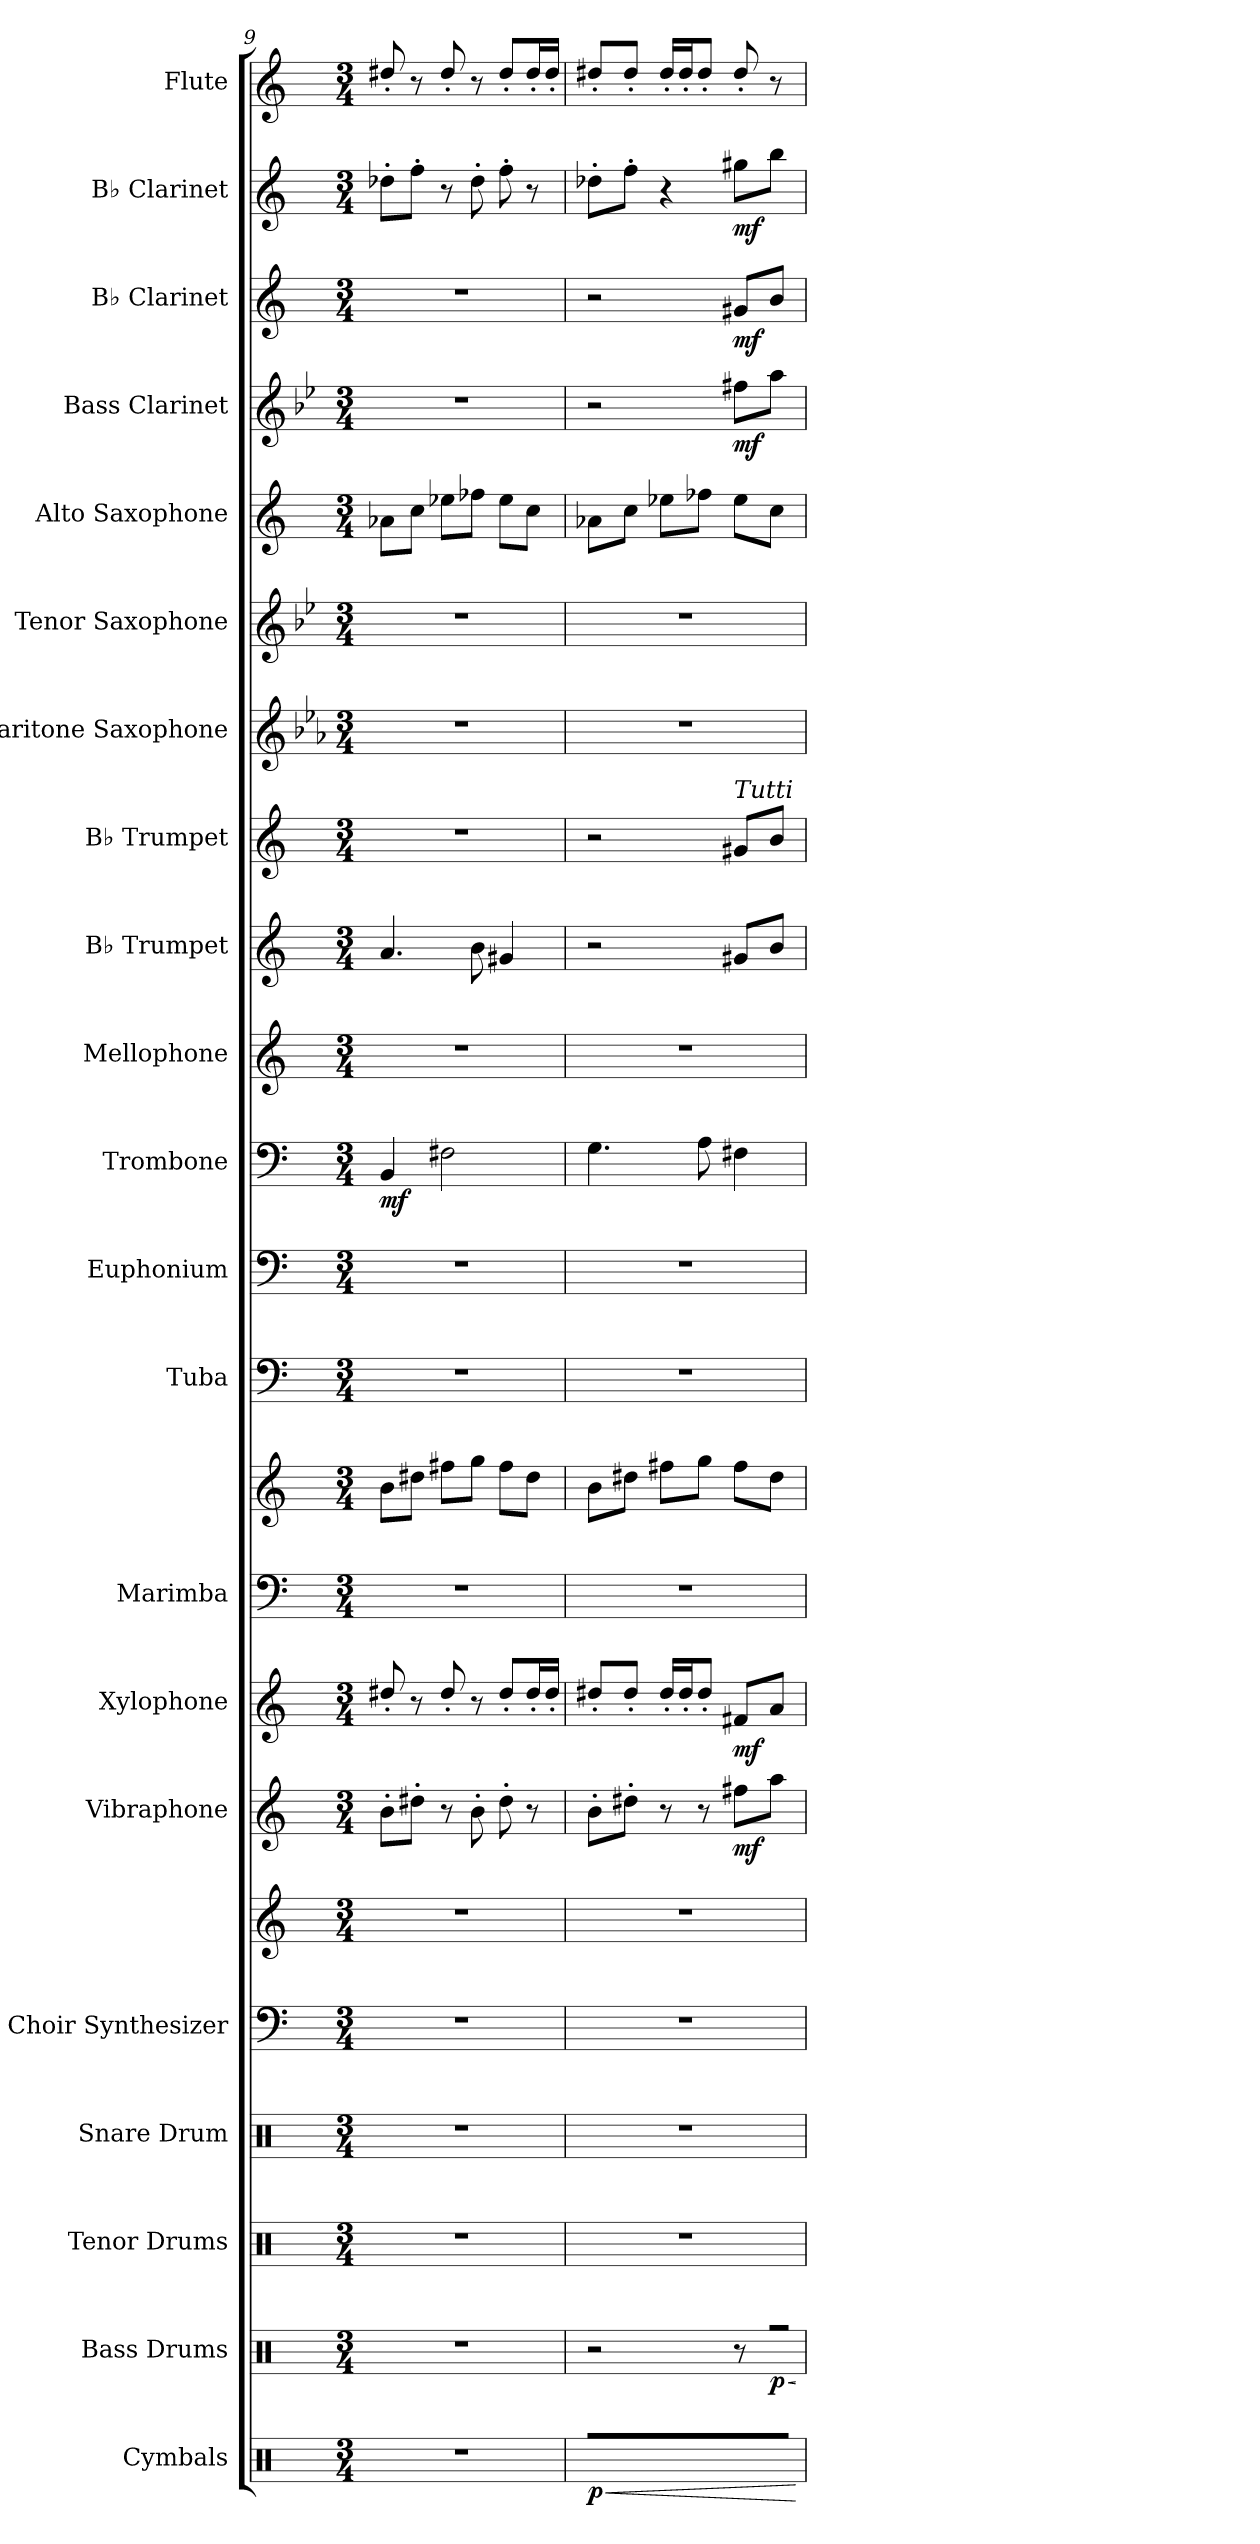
**kern	**dynam	**kern	**dynam	**kern	**kern	**kern	**kern	**kern	**dynam	**kern	**dynam	**kern	**kern	**kern	**kern	**kern	**dynam	**kern	**kern	**kern	**kern	**kern	**kern	**kern	**dynam	**kern	**dynam	**kern	**dynam	**kern
*part21	*part21	*part20	*part20	*part19	*part18	*part17	*part17	*part16	*part16	*part15	*part15	*part14	*part14	*part13	*part12	*part11	*part11	*part10	*part9	*part8	*part7	*part6	*part5	*part4	*part4	*part3	*part3	*part2	*part2	*part1
*staff23	*staff23	*staff22	*staff22	*staff21	*staff20	*staff19	*staff18	*staff17	*staff17	*staff16	*staff16	*staff15	*staff14	*staff13	*staff12	*staff11	*staff11	*staff10	*staff9	*staff8	*staff7	*staff6	*staff5	*staff4	*staff4	*staff3	*staff3	*staff2	*staff2	*staff1
*I"Cymbals	*	*I"Bass Drums	*	*I"Tenor Drums	*I"Snare Drum	*I"Choir Synthesizer	*	*I"Vibraphone	*	*I"Xylophone	*	*I"Marimba	*	*I"Tuba	*I"Euphonium	*I"Trombone	*	*I"Mellophone	*I"B♭ Trumpet	*I"B♭ Trumpet	*I"Baritone Saxophone	*I"Tenor Saxophone	*I"Alto Saxophone	*I"Bass Clarinet	*	*I"B♭ Clarinet	*	*I"B♭ Clarinet	*	*I"Flute
*I'Cym.	*	*I'B.D.	*	*I'T.D.	*I'S.D.	*I'Synth.	*	*I'Vib.	*	*I'Xyl.	*	*I'Mrm.	*	*I'Tba.	*I'Euph.	*I'Tbn.	*	*I'Mello.	*I'B♭ Tpt.	*I'B♭ Tpt.	*I'Bar. Sax.	*I'T. Sax.	*I'A. Sax.	*I'B. Cl.	*	*I'B♭ Cl.	*	*I'B♭ Cl.	*	*I'Fl.
*clefX	*	*clefX	*	*clefX	*clefX	*clefF4	*clefG2	*clefG2	*	*clefG2	*	*clefF4	*clefG2	*clefF4	*clefF4	*clefF4	*	*clefG2	*clefG2	*clefG2	*clefG2	*clefG2	*clefG2	*clefG2	*	*clefG2	*	*clefG2	*	*clefG2
*	*	*	*	*	*	*	*	*	*	*ITrd-7c-12	*	*	*	*	*	*	*	*ITrd4c7	*ITrd1c2	*ITrd1c2	*ITrd12c21	*ITrd8c14	*ITrd5c9	*ITrd8c14	*	*ITrd1c2	*	*ITrd1c2	*	*
*k[]	*	*k[]	*	*k[]	*k[]	*k[]	*k[]	*k[]	*	*k[]	*	*k[]	*k[]	*k[]	*k[]	*k[]	*	*k[b-]	*k[b-e-]	*k[b-e-]	*k[b-e-a-]	*k[b-e-]	*k[b-e-a-]	*k[b-e-]	*	*k[b-e-]	*	*k[b-e-]	*	*k[]
*M3/4	*	*M3/4	*	*M3/4	*M3/4	*M3/4	*M3/4	*M3/4	*	*M3/4	*	*M3/4	*M3/4	*M3/4	*M3/4	*M3/4	*	*M3/4	*M3/4	*M3/4	*M3/4	*M3/4	*M3/4	*M3/4	*	*M3/4	*	*M3/4	*	*M3/4
=9	=9	=9	=9	=9	=9	=9	=9	=9	=9	=9	=9	=9	=9	=9	=9	=9	=9	=9	=9	=9	=9	=9	=9	=9	=9	=9	=9	=9	=9	=9
!	!	!	!	!	!	!	!	!	!	!	!	!	!	!	!	!	!LO:DY:b	!	!	!	!	!	!	!	!	!	!	!	!	!
2.r	.	2.r	.	2.r	2.r	2.r	2.r	8b'\L	.	8ddd#X'/	.	2.r	8b\L	2.r	2.r	4BB/	mf	2.r	4.g/	2.r	2.r	2.r	8c-X\L	2.r	.	2.r	.	8cc-X'\L	.	8dd#X'/
.	.	.	.	.	.	.	.	8dd#X'\J	.	8r	.	.	8dd#X\J	.	.	.	.	.	.	.	.	.	8e-\J	.	.	.	.	8ee-'\J	.	8r
.	.	.	.	.	.	.	.	8r	.	8ddd#'/	.	.	8ff#X\L	.	.	2F#X\	.	.	.	.	.	.	8g-X\L	.	.	.	.	8r	.	8dd#'/
.	.	.	.	.	.	.	.	8b'\	.	8r	.	.	8gg\J	.	.	.	.	.	8a\	.	.	.	8a--X\J	.	.	.	.	8cc-'\	.	8r
.	.	.	.	.	.	.	.	8dd#'\	.	8ddd#'/L	.	.	8ff#\L	.	.	.	.	.	4f#X/	.	.	.	8g-\L	.	.	.	.	8ee-'\	.	8dd#'/L
.	.	.	.	.	.	.	.	8r	.	16ddd#'/L	.	.	8dd#\J	.	.	.	.	.	.	.	.	.	8e-\J	.	.	.	.	8r	.	16dd#'/L
.	.	.	.	.	.	.	.	.	.	16ddd#'/JJ	.	.	.	.	.	.	.	.	.	.	.	.	.	.	.	.	.	.	.	16dd#'/JJ
=10	=10	=10	=10	=10	=10	=10	=10	=10	=10	=10	=10	=10	=10	=10	=10	=10	=10	=10	=10	=10	=10	=10	=10	=10	=10	=10	=10	=10	=10	=10
!LO:N:head=diamond	!LO:HP:b	!	!	!	!	!	!	!	!	!	!	!	!	!	!	!	!	!	!	!	!	!	!	!	!	!	!	!	!	!
!	!LO:DY:n=1:b	!	!	!	!	!	!	!	!	!	!	!	!	!	!	!	!	!	!	!	!	!	!	!	!	!	!	!	!	!
*tremolo	*	*	*	*	*	*	*	*	*	*	*	*	*	*	*	*	*	*	*	*	*	*	*	*	*	*	*	*	*	*
16R/LL	< p	2r	.	2.r	2.r	2.r	2.r	8b'\L	.	8ddd#X'/L	.	2.r	8b\L	2.r	2.r	4.G\	.	2.r	2r	2r	2.r	2.r	8c-X\L	2r	.	2r	.	8cc-X'\L	.	8dd#X'/L
16R/	.	.	.	.	.	.	.	.	.	.	.	.	.	.	.	.	.	.	.	.	.	.	.	.	.	.	.	.	.	.
16R/	.	.	.	.	.	.	.	8dd#X'\J	.	8ddd#'/J	.	.	8dd#X\J	.	.	.	.	.	.	.	.	.	8e-\J	.	.	.	.	8ee-'\J	.	8dd#'/J
16R/	.	.	.	.	.	.	.	.	.	.	.	.	.	.	.	.	.	.	.	.	.	.	.	.	.	.	.	.	.	.
16R/	.	.	.	.	.	.	.	8r	.	16ddd#'/LL	.	.	8ff#X\L	.	.	.	.	.	.	.	.	.	8g-X\L	.	.	.	.	4r	.	16dd#'/LL
16R/	.	.	.	.	.	.	.	.	.	16ddd#'/J	.	.	.	.	.	.	.	.	.	.	.	.	.	.	.	.	.	.	.	16dd#'/J
16R/	.	.	.	.	.	.	.	8r	.	8ddd#'/J	.	.	8gg\J	.	.	8A\	.	.	.	.	.	.	8a--X\J	.	.	.	.	.	.	8dd#'/J
16R/	.	.	.	.	.	.	.	.	.	.	.	.	.	.	.	.	.	.	.	.	.	.	.	.	.	.	.	.	.	.
!	!	!	!	!	!	!	!	!	!	!	!	!	!	!	!	!	!	!	!	!LO:TX:a:i:t=Tutti	!	!	!	!	!	!	!	!	!	!
!	!	!	!	!	!	!	!	!	!LO:DY:b	!	!LO:DY:b	!	!	!	!	!	!	!	!	!	!	!	!	!	!LO:DY:b	!	!LO:DY:b	!	!LO:DY:b	!
16R/	.	8r	.	.	.	.	.	8ff#X\L	mf	8ff#X/L	mf	.	8ff#\L	.	.	4F#X\	.	.	8f#X/L	8f#X/L	.	.	8g-\L	8f#X\L	mf	8f#X/L	mf	8ff#X\L	mf	8dd#'/
16R/	.	.	.	.	.	.	.	.	.	.	.	.	.	.	.	.	.	.	.	.	.	.	.	.	.	.	.	.	.	.
!	!	!	!LO:DY:b	!	!	!	!	!	!	!	!	!	!	!	!	!	!	!	!	!	!	!	!	!	!	!	!	!	!	!
16R/	.	16R/LL	p	.	.	.	.	8aa\J	.	8aa/J	.	.	8dd#\J	.	.	.	.	.	8a/J	8a/J	.	.	8e-\J	8a\J	.	8a/J	.	8aa\J	.	8r
!	!	!	!LO:HP:b	!	!	!	!	!	!	!	!	!	!	!	!	!	!	!	!	!	!	!	!	!	!	!	!	!	!	!
16R/JJ	.	16R/JJ	<	.	.	.	.	.	.	.	.	.	.	.	.	.	.	.	.	.	.	.	.	.	.	.	.	.	.	.
*Xtremolo	*	*	*	*	*	*	*	*	*	*	*	*	*	*	*	*	*	*	*	*	*	*	*	*	*	*	*	*	*	*
.	[	.	[	.	.	.	.	.	.	.	.	.	.	.	.	.	.	.	.	.	.	.	.	.	.	.	.	.	.	.
=	=	=	=	=	=	=	=	=	=	=	=	=	=	=	=	=	=	=	=	=	=	=	=	=	=	=	=	=	=	=
*-	*-	*-	*-	*-	*-	*-	*-	*-	*-	*-	*-	*-	*-	*-	*-	*-	*-	*-	*-	*-	*-	*-	*-	*-	*-	*-	*-	*-	*-	*-
